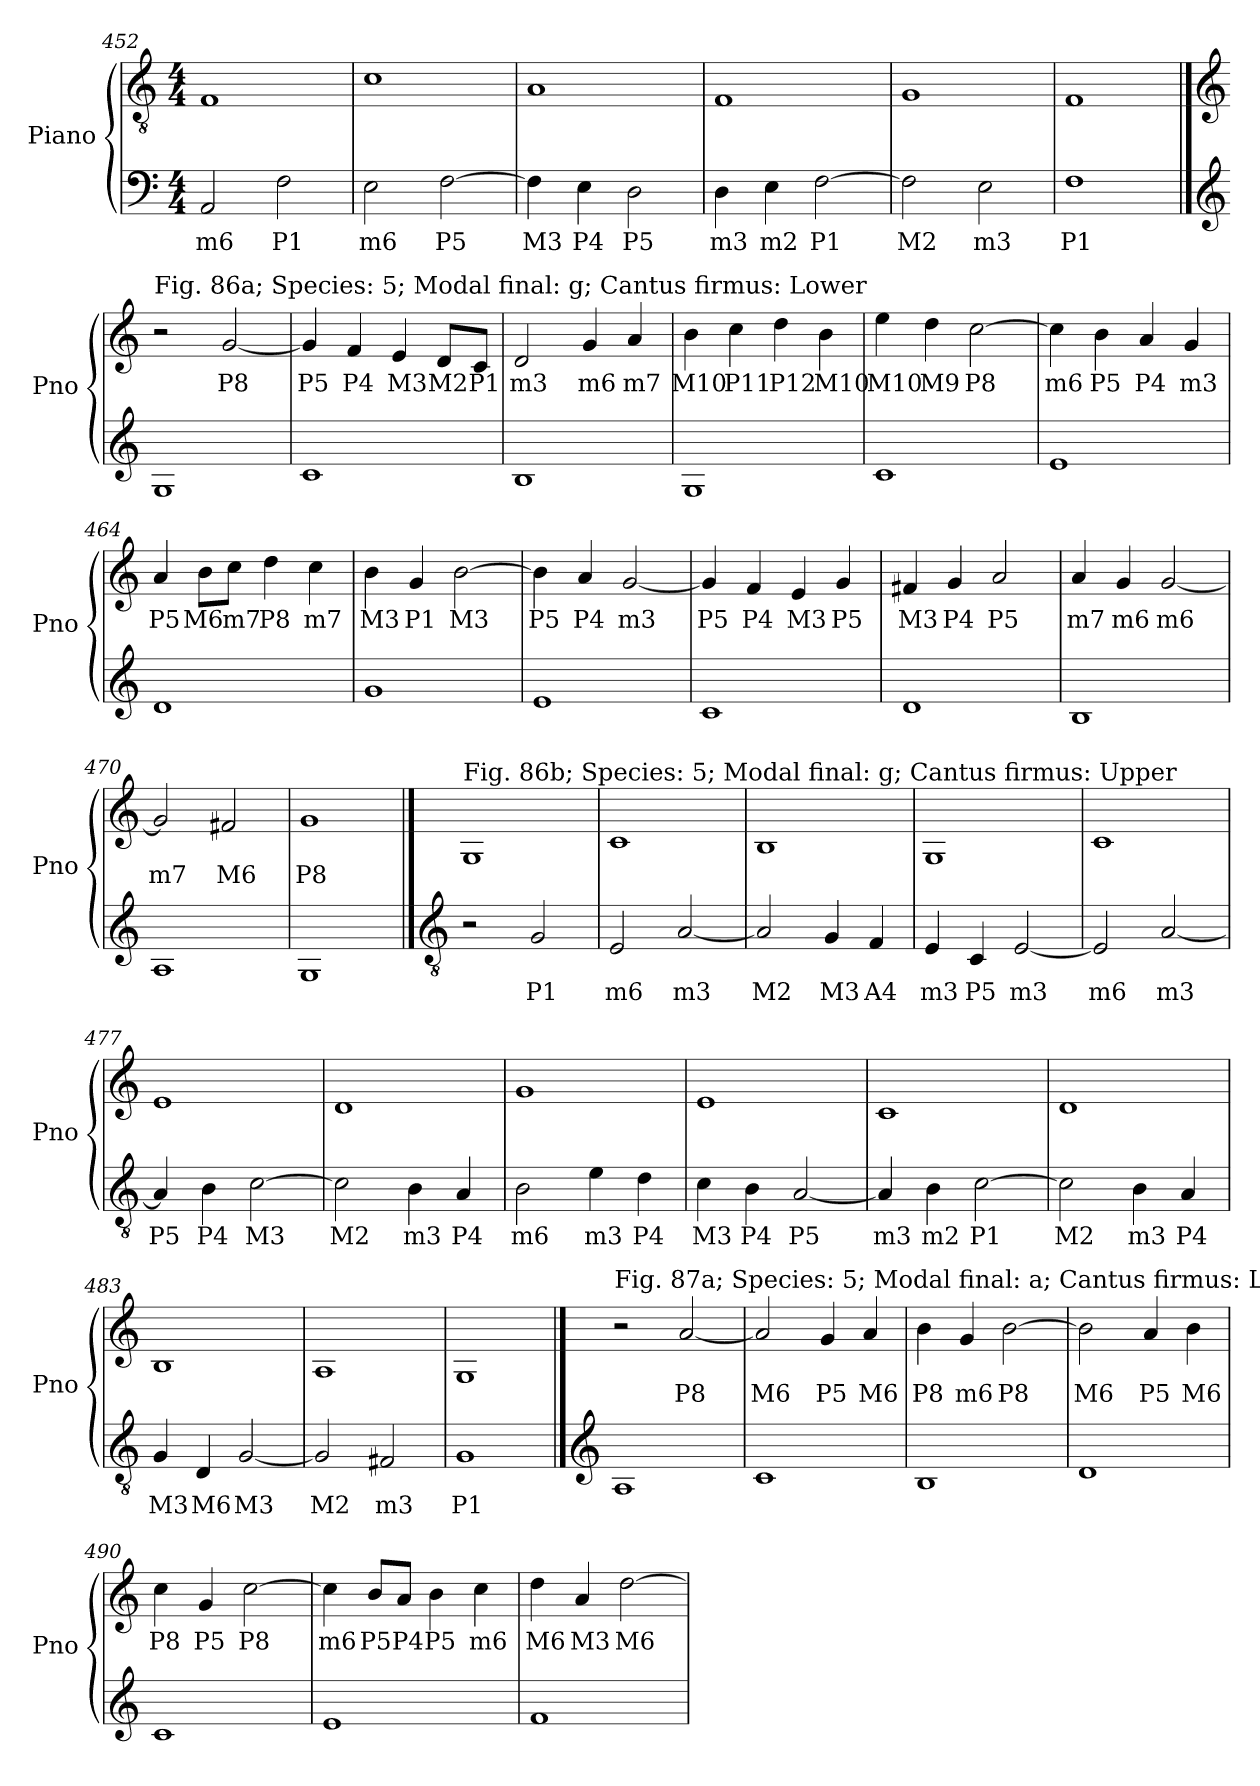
**kern	**text	**kern	**text
*part2	*part2	*part1	*part1
*staff2	*staff2	*staff1	*staff1
*I"Piano	*	*I"Piano	*
*I'Pno	*	*I'Pno	*
!!LO:LB:g=z
*clefF4	*	*clefGv2	*
*k[]	*	*k[]	*
*M4/4	*	*M4/4	*
=452	=452	=452	=452
!	!LO:LY:b	!	!
2AA/	m6	1F	.
!	!LO:LY:b	!	!
2F\	P1	.	.
=453	=453	=453	=453
!	!LO:LY:b	!	!
2E\	m6	1c	.
!	!LO:LY:b	!	!
[2F\	P5	.	.
=454	=454	=454	=454
!	!LO:LY:b	!	!
4F\]	M3	1A	.
!	!LO:LY:b	!	!
4E\	P4	.	.
!	!LO:LY:b	!	!
2D\	P5	.	.
=455	=455	=455	=455
!	!LO:LY:b	!	!
4D\	m3	1F	.
!	!LO:LY:b	!	!
4E\	m2	.	.
!	!LO:LY:b	!	!
[2F\	P1	.	.
=456	=456	=456	=456
!	!LO:LY:b	!	!
2F\]	M2	1G	.
!	!LO:LY:b	!	!
2E\	m3	.	.
=457	=457	=457	=457
!	!LO:LY:b	!	!
1F	P1	1F	.
!!LO:LB:g=z
==458	==458	==458	==458
*clefG2	*	*clefG2	*
!	!	!LO:TX:a:t=Fig. 86a; Species&colon; 5; Modal final&colon; g; Cantus firmus&colon; Lower	!
1G	.	2r	.
!	!	!	!LO:LY:b
.	.	[2g/	P8
=459	=459	=459	=459
!	!	!	!LO:LY:b
1c	.	4g/]	P5
!	!	!	!LO:LY:b
.	.	4f/	P4
!	!	!	!LO:LY:b
.	.	4e/	M3
!	!	!	!LO:LY:b
.	.	8d/L	M2
!	!	!	!LO:LY:b
.	.	8c/J	P1
=460	=460	=460	=460
!	!	!	!LO:LY:b
1B	.	2d/	m3
!	!	!	!LO:LY:b
.	.	4g/	m6
!	!	!	!LO:LY:b
.	.	4a/	m7
=461	=461	=461	=461
!	!	!	!LO:LY:b
1G	.	4b\	M10
!	!	!	!LO:LY:b
.	.	4cc\	P11
!	!	!	!LO:LY:b
.	.	4dd\	P12
!	!	!	!LO:LY:b
.	.	4b\	M10
=462	=462	=462	=462
!	!	!	!LO:LY:b
1c	.	4ee\	M10
!	!	!	!LO:LY:b
.	.	4dd\	M9
!	!	!	!LO:LY:b
.	.	[2cc\	P8
=463	=463	=463	=463
!	!	!	!LO:LY:b
1e	.	4cc\]	m6
!	!	!	!LO:LY:b
.	.	4b\	P5
!	!	!	!LO:LY:b
.	.	4a/	P4
!	!	!	!LO:LY:b
.	.	4g/	m3
!!LO:LB:g=z
=464	=464	=464	=464
!	!	!	!LO:LY:b
1d	.	4a/	P5
!	!	!	!LO:LY:b
.	.	8b\L	M6
!	!	!	!LO:LY:b
.	.	8cc\J	m7
!	!	!	!LO:LY:b
.	.	4dd\	P8
!	!	!	!LO:LY:b
.	.	4cc\	m7
=465	=465	=465	=465
!	!	!	!LO:LY:b
1g	.	4b\	M3
!	!	!	!LO:LY:b
.	.	4g/	P1
!	!	!	!LO:LY:b
.	.	[2b\	M3
=466	=466	=466	=466
!	!	!	!LO:LY:b
1e	.	4b\]	P5
!	!	!	!LO:LY:b
.	.	4a/	P4
!	!	!	!LO:LY:b
.	.	[2g/	m3
=467	=467	=467	=467
!	!	!	!LO:LY:b
1c	.	4g/]	P5
!	!	!	!LO:LY:b
.	.	4f/	P4
!	!	!	!LO:LY:b
.	.	4e/	M3
!	!	!	!LO:LY:b
.	.	4g/	P5
=468	=468	=468	=468
!	!	!	!LO:LY:b
1d	.	4f#X/	M3
!	!	!	!LO:LY:b
.	.	4g/	P4
!	!	!	!LO:LY:b
.	.	2a/	P5
=469	=469	=469	=469
!	!	!	!LO:LY:b
1B	.	4a/	m7
!	!	!	!LO:LY:b
.	.	4g/	m6
!	!	!	!LO:LY:b
.	.	[2g/	m6
=470	=470	=470	=470
!	!	!	!LO:LY:b
1A	.	2g/]	m7
!	!	!	!LO:LY:b
.	.	2f#X/	M6
=471	=471	=471	=471
!	!	!	!LO:LY:b
1G	.	1g	P8
!!LO:LB:g=z
==472	==472	==472	==472
*clefGv2	*	*	*
!	!	!LO:TX:a:t=Fig. 86b; Species&colon; 5; Modal final&colon; g; Cantus firmus&colon; Upper	!
2r	.	1G	.
!	!LO:LY:b	!	!
2G/	P1	.	.
=473	=473	=473	=473
!	!LO:LY:b	!	!
2E/	m6	1c	.
!	!LO:LY:b	!	!
[2A/	m3	.	.
=474	=474	=474	=474
!	!LO:LY:b	!	!
2A/]	M2	1B	.
!	!LO:LY:b	!	!
4G/	M3	.	.
!	!LO:LY:b	!	!
4F/	A4	.	.
=475	=475	=475	=475
!	!LO:LY:b	!	!
4E/	m3	1G	.
!	!LO:LY:b	!	!
4C/	P5	.	.
!	!LO:LY:b	!	!
[2E/	m3	.	.
=476	=476	=476	=476
!	!LO:LY:b	!	!
2E/]	m6	1c	.
!	!LO:LY:b	!	!
[2A/	m3	.	.
=477	=477	=477	=477
!	!LO:LY:b	!	!
4A/]	P5	1e	.
!	!LO:LY:b	!	!
4B\	P4	.	.
!	!LO:LY:b	!	!
[2c\	M3	.	.
=478	=478	=478	=478
!	!LO:LY:b	!	!
2c\]	M2	1d	.
!	!LO:LY:b	!	!
4B\	m3	.	.
!	!LO:LY:b	!	!
4A/	P4	.	.
!!LO:LB:g=z
=479	=479	=479	=479
!	!LO:LY:b	!	!
2B\	m6	1g	.
!	!LO:LY:b	!	!
4e\	m3	.	.
!	!LO:LY:b	!	!
4d\	P4	.	.
=480	=480	=480	=480
!	!LO:LY:b	!	!
4c\	M3	1e	.
!	!LO:LY:b	!	!
4B\	P4	.	.
!	!LO:LY:b	!	!
[2A/	P5	.	.
=481	=481	=481	=481
!	!LO:LY:b	!	!
4A/]	m3	1c	.
!	!LO:LY:b	!	!
4B\	m2	.	.
!	!LO:LY:b	!	!
[2c\	P1	.	.
=482	=482	=482	=482
!	!LO:LY:b	!	!
2c\]	M2	1d	.
!	!LO:LY:b	!	!
4B\	m3	.	.
!	!LO:LY:b	!	!
4A/	P4	.	.
=483	=483	=483	=483
!	!LO:LY:b	!	!
4G/	M3	1B	.
!	!LO:LY:b	!	!
4D/	M6	.	.
!	!LO:LY:b	!	!
[2G/	M3	.	.
=484	=484	=484	=484
!	!LO:LY:b	!	!
2G/]	M2	1A	.
!	!LO:LY:b	!	!
2F#X/	m3	.	.
=485	=485	=485	=485
!	!LO:LY:b	!	!
1G	P1	1G	.
!!LO:PB:g=z
==486	==486	==486	==486
*clefG2	*	*	*
!	!	!LO:TX:a:t=Fig. 87a; Species&colon; 5; Modal final&colon; a; Cantus firmus&colon; Lower	!
1A	.	2r	.
!	!	!	!LO:LY:b
.	.	[2a/	P8
=487	=487	=487	=487
!	!	!	!LO:LY:b
1c	.	2a/]	M6
!	!	!	!LO:LY:b
.	.	4g/	P5
!	!	!	!LO:LY:b
.	.	4a/	M6
=488	=488	=488	=488
!	!	!	!LO:LY:b
1B	.	4b\	P8
!	!	!	!LO:LY:b
.	.	4g/	m6
!	!	!	!LO:LY:b
.	.	[2b\	P8
=489	=489	=489	=489
!	!	!	!LO:LY:b
1d	.	2b\]	M6
!	!	!	!LO:LY:b
.	.	4a/	P5
!	!	!	!LO:LY:b
.	.	4b\	M6
=490	=490	=490	=490
!	!	!	!LO:LY:b
1c	.	4cc\	P8
!	!	!	!LO:LY:b
.	.	4g/	P5
!	!	!	!LO:LY:b
.	.	[2cc\	P8
=491	=491	=491	=491
!	!	!	!LO:LY:b
1e	.	4cc\]	m6
!	!	!	!LO:LY:b
.	.	8b/L	P5
!	!	!	!LO:LY:b
.	.	8a/J	P4
!	!	!	!LO:LY:b
.	.	4b\	P5
!	!	!	!LO:LY:b
.	.	4cc\	m6
!!LO:LB:g=z
=492	=492	=492	=492
!	!	!	!LO:LY:b
1f	.	4dd\	M6
!	!	!	!LO:LY:b
.	.	4a/	M3
!	!	!	!LO:LY:b
.	.	[2dd\	M6
=	=	=	=
*-	*-	*-	*-
